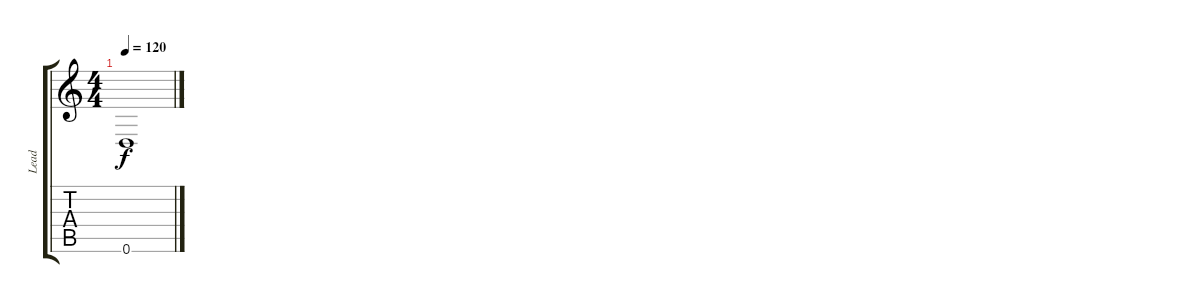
\track ("Lead" "Lead") {instrument distortionguitar}
\staff {score tabs}
\tuning (E4 B3 G3 D3 A2 D2) {hide}
\ts (4 4)
\tempo 120
\clef g2
\ks c
0.6{t}.1{dy f}
